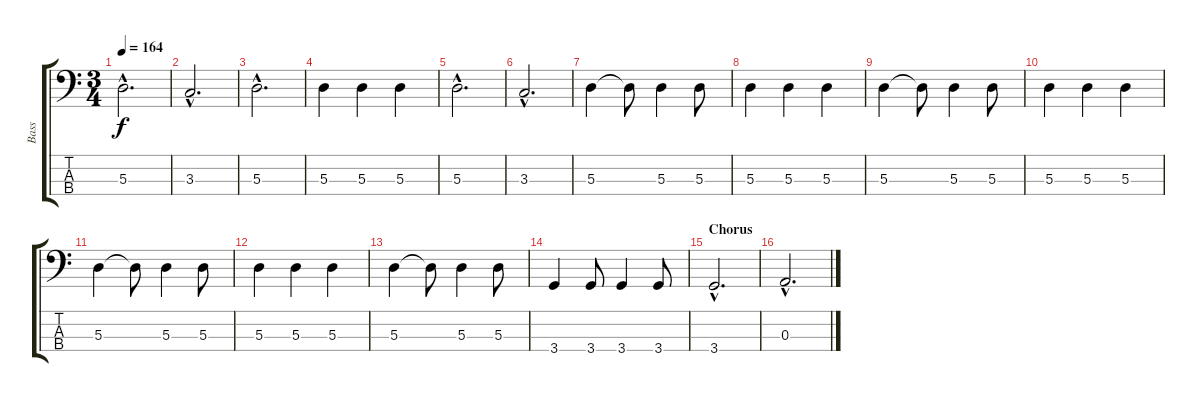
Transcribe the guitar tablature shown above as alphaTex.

\track ("Bass" "Bass") {instrument fretlessbass}
\staff {score tabs}
\tuning (G2 D2 A1 E1) {hide}
\ts (3 4)
\tempo 164
\clef f4
\ks c
5.3{hac}.2{d dy f} |
3.3{hac}.2{d} |
5.3{hac}.2{d} |
5.3.4 5.3.4 5.3.4 |
5.3{hac}.2{d} |
3.3{hac}.2{d} |
5.3.4 5.3{t}.8 5.3.4 5.3.8 |
5.3.4 5.3.4 5.3.4 |
5.3.4 5.3{t}.8 5.3.4 5.3.8 |
5.3.4 5.3.4 5.3.4 |
5.3.4 5.3{t}.8 5.3.4 5.3.8 |
5.3.4 5.3.4 5.3.4 |
5.3.4 5.3{t}.8 5.3.4 5.3.8 |
3.4.4 3.4.8 3.4.4 3.4.8 |
\section ("" "Chorus")
3.4{hac}.2{d} |
0.3{hac}.2{d}
